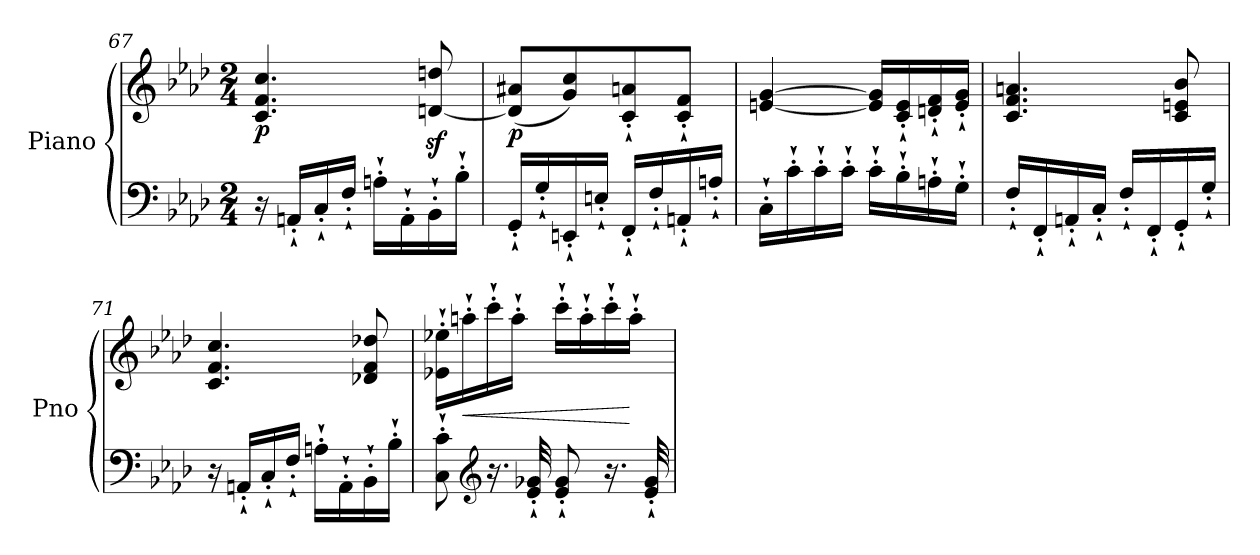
**kern	**kern	**dynam
*part1	*part1	*part1
*staff2	*staff1	*staff1/2
*I"Piano	*	*
*I'Pno	*	*
*clefF4	*clefG2	*
*k[b-e-a-d-]	*k[b-e-a-d-]	*
*M2/4	*M2/4	*
=67	=67	=67
!	!	!LO:DY:b
16r	4.c/ 4.f/ 4.cc/	p
16AAn'`/LL	.	.
16C'`/	.	.
16F'`/JJ	.	.
16An'`\LL	.	.
16AA'`\	.	.
16BB-'`\	[8dn/z> 8ddn/z>	.
16B-'`\JJ	.	.
=68	=68	=68
!	!	!LO:DY:b
16GG'`/LL	(8d/] 8a#X/L	p
16G'`/	.	.
16EEn'`/	8g/ 8cc/)	.
16En'`/JJ	.	.
16FF'`/LL	8c/'` 8an/'`	.
16F'`/	.	.
16AAn'`/	8c/'` 8f/'`J	.
16An'`/JJ	.	.
=69	=69	=69
16C'`\LL	[4en/ [4g/	.
16c'`\	.	.
16c'`\	.	.
16c'`\JJ	.	.
16c'`\LL	16e/] 16g/]LL	.
16B-'`\	16c/'` 16e/'`	.
16An'`\	16dn/'` 16f/'`	.
16G'`\JJ	16e/'` 16g/'`JJ	.
=70	=70	=70
16F'`/LL	4.c/ 4.f/ 4.an/	.
16FF'`/	.	.
16AAn'`/	.	.
16C'`/JJ	.	.
16F'`/LL	.	.
16FF'`/	.	.
16GG'`/	8c/ 8en/ 8b-/	.
16G'`/JJ	.	.
!!LO:LB:g=z
=71	=71	=71
16r	4.c/ 4.f/ 4.cc/	.
16AAn'`/LL	.	.
16C'`/	.	.
16F'`/JJ	.	.
16An'`\LL	.	.
16AA'`\	.	.
16BB-'`\	8d-X/ 8f/ 8dd-X/	.
16B-'`\JJ	.	.
=72	=72	=72
8C\'` 8c\'`	16e-X\'` 16ee-X\'`LL	.
!	!	!LO:HP:b
.	16aan'`\	<
*clefG2	*	*
16.r	16ccc'`\	.
.	16aa'`\JJ	.
32e-/'` 32g-X/'`	.	.
8e-/'` 8g-/'`	16ccc'`\LL	.
.	16aa'`\	.
16.r	16ccc'`\	.
.	16aa'`\JJ	[
32e-/'` 32g-/'`	.	.
=	=	=
*-	*-	*-
